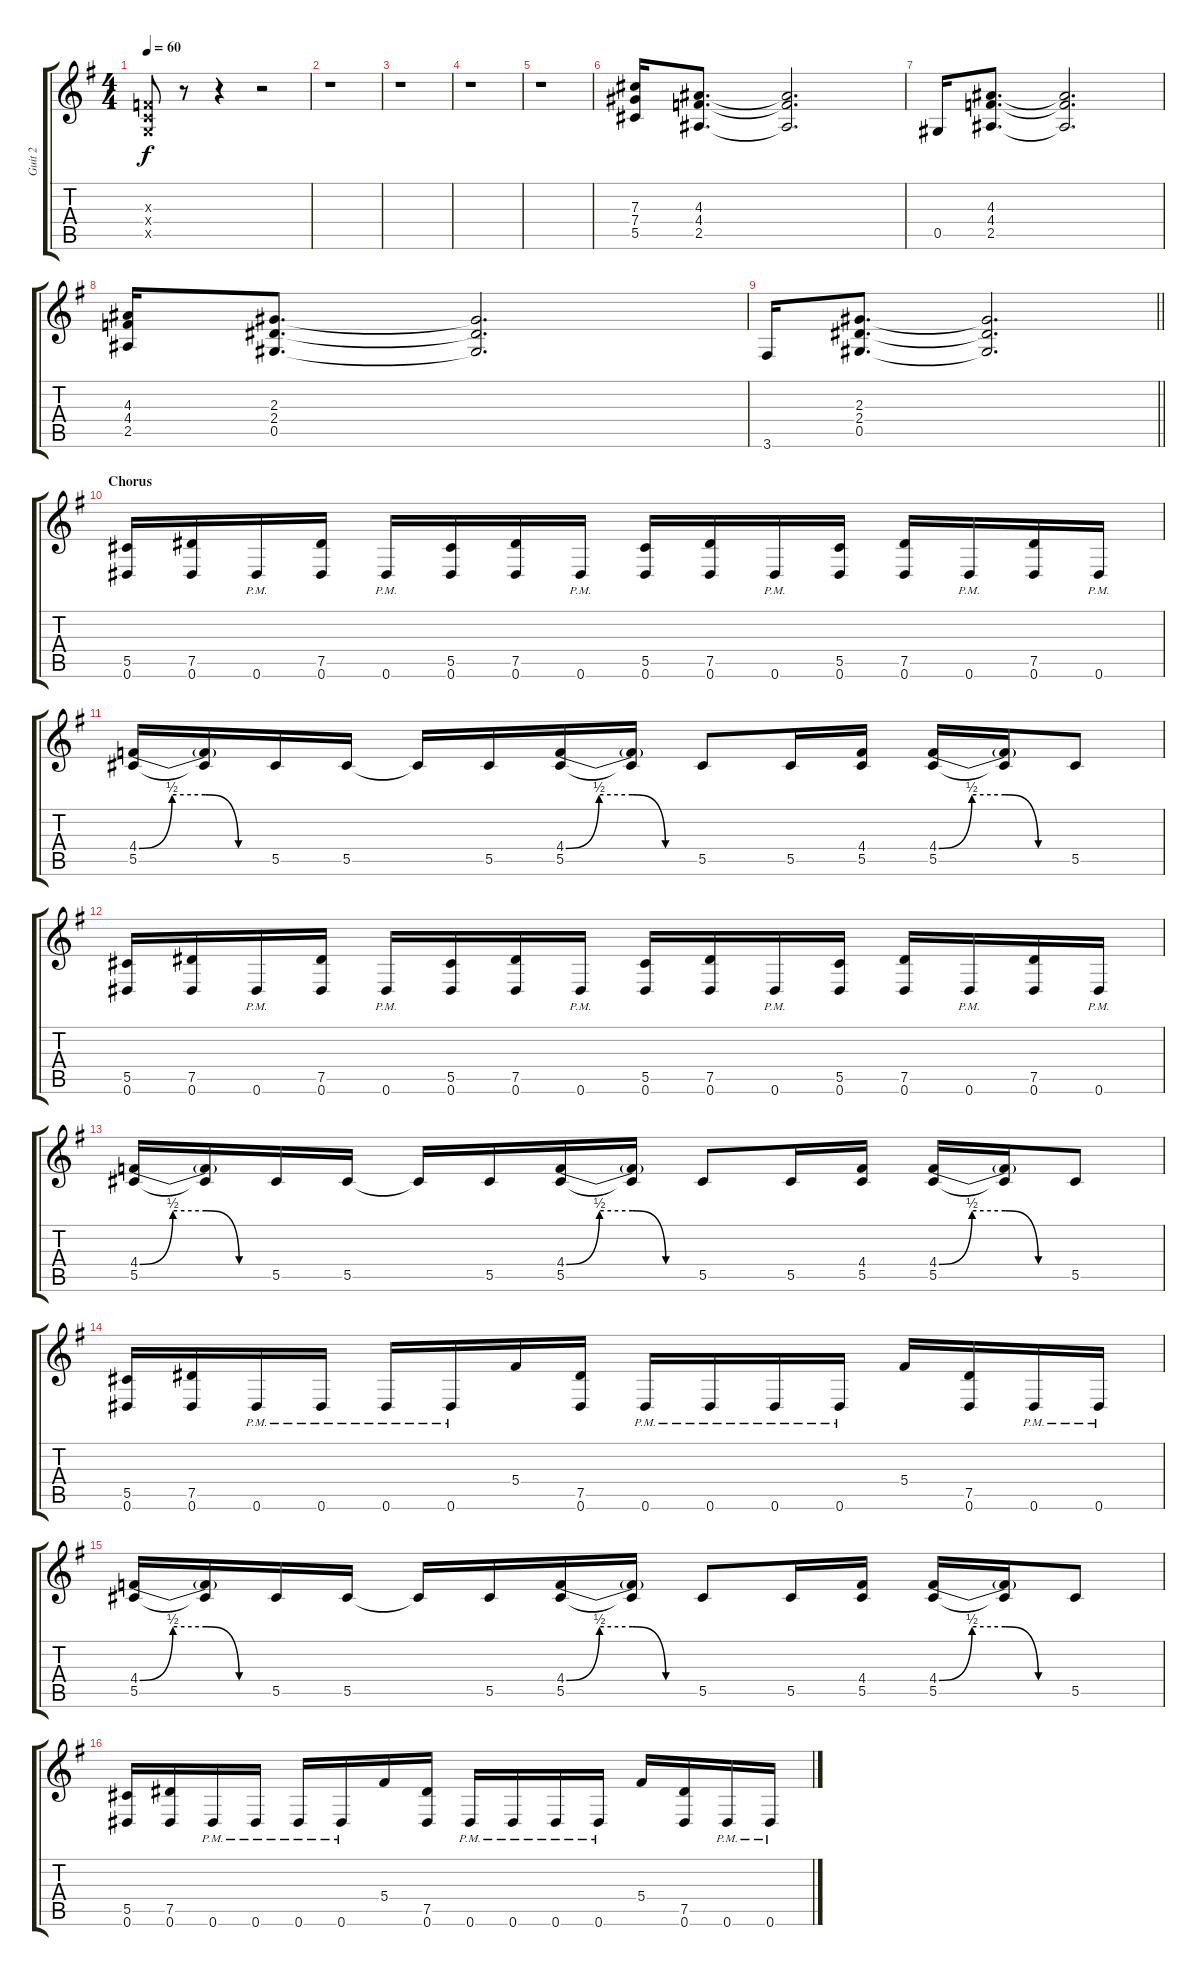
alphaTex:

\track ("Guit 2" "Guit 2") {instrument overdrivenguitar}
\staff {score tabs}
\tuning (Eb4 Bb3 Gb3 Db3 Ab2 Eb2) {hide}
\ts (4 4)
\tempo 60
\clef g2
\ks g
(-1.3{x} -1.4{x} -1.5{x}).8{dy f} r.8 r.4 r.2 |
r.1 |
r.1 |
r.1 |
r.1 |
(7.3 7.4 5.5).16 (4.3 4.4 2.5).8{d} (4.3{t} 4.4{t} 2.5{t}).2{d} |
0.5.16 (4.3 4.4 2.5).8{d} (4.3{t} 4.4{t} 2.5{t}).2{d} |
(4.3 4.4 2.5).16 (2.3 2.4 0.5).8{d} (2.3{t} 2.4{t} 0.5{t}).2{d} |
\barLineRight lightlight
3.6.16 (2.3 2.4 0.5).8{d} (2.3{t} 2.4{t} 0.5{t}).2{d} |
\section ("" "Chorus")
(5.5 0.6).16 (7.5 0.6).16 0.6{pm}.16 (7.5 0.6).16 0.6{pm}.16 (5.5 0.6).16 (7.5 0.6).16 0.6{pm}.16 (5.5 0.6).16 (7.5 0.6).16 0.6{pm}.16 (5.5 0.6).16 (7.5 0.6).16 0.6{pm}.16 (7.5 0.6).16 0.6{pm}.16 |
(4.4{be (custom 0 0 15 2 30 2 45 0 60 0)} 5.5).16 (4.4{t} 5.5{t}).16 5.5.16 5.5.16 5.5{t}.16 5.5.16 (4.4{be (custom 0 0 15 2 30 2 45 0 60 0)} 5.5).16 (4.4{t} 5.5{t}).16 5.5.8 5.5.16 (4.4 5.5).16 (4.4{be (custom 0 0 15 2 30 2 45 0 60 0)} 5.5).16 (4.4{t} 5.5{t}).16 5.5.8 |
(5.5 0.6).16 (7.5 0.6).16 0.6{pm}.16 (7.5 0.6).16 0.6{pm}.16 (5.5 0.6).16 (7.5 0.6).16 0.6{pm}.16 (5.5 0.6).16 (7.5 0.6).16 0.6{pm}.16 (5.5 0.6).16 (7.5 0.6).16 0.6{pm}.16 (7.5 0.6).16 0.6{pm}.16 |
(4.4{be (custom 0 0 15 2 30 2 45 0 60 0)} 5.5).16 (4.4{t} 5.5{t}).16 5.5.16 5.5.16 5.5{t}.16 5.5.16 (4.4{be (custom 0 0 15 2 30 2 45 0 60 0)} 5.5).16 (4.4{t} 5.5{t}).16 5.5.8 5.5.16 (4.4 5.5).16 (4.4{be (custom 0 0 15 2 30 2 45 0 60 0)} 5.5).16 (4.4{t} 5.5{t}).16 5.5.8 |
(5.5 0.6).16 (7.5 0.6).16 0.6{pm}.16 0.6{pm}.16 0.6{pm}.16 0.6{pm}.16 5.4.16 (7.5 0.6).16 0.6{pm}.16 0.6{pm}.16 0.6{pm}.16 0.6{pm}.16 5.4.16 (7.5 0.6).16 0.6{pm}.16 0.6{pm}.16 |
(4.4{be (custom 0 0 15 2 30 2 45 0 60 0)} 5.5).16 (4.4{t} 5.5{t}).16 5.5.16 5.5.16 5.5{t}.16 5.5.16 (4.4{be (custom 0 0 15 2 30 2 45 0 60 0)} 5.5).16 (4.4{t} 5.5{t}).16 5.5.8 5.5.16 (4.4 5.5).16 (4.4{be (custom 0 0 15 2 30 2 45 0 60 0)} 5.5).16 (4.4{t} 5.5{t}).16 5.5.8 |
(5.5 0.6).16 (7.5 0.6).16 0.6{pm}.16 0.6{pm}.16 0.6{pm}.16 0.6{pm}.16 5.4.16 (7.5 0.6).16 0.6{pm}.16 0.6{pm}.16 0.6{pm}.16 0.6{pm}.16 5.4.16 (7.5 0.6).16 0.6{pm}.16 0.6{pm}.16
